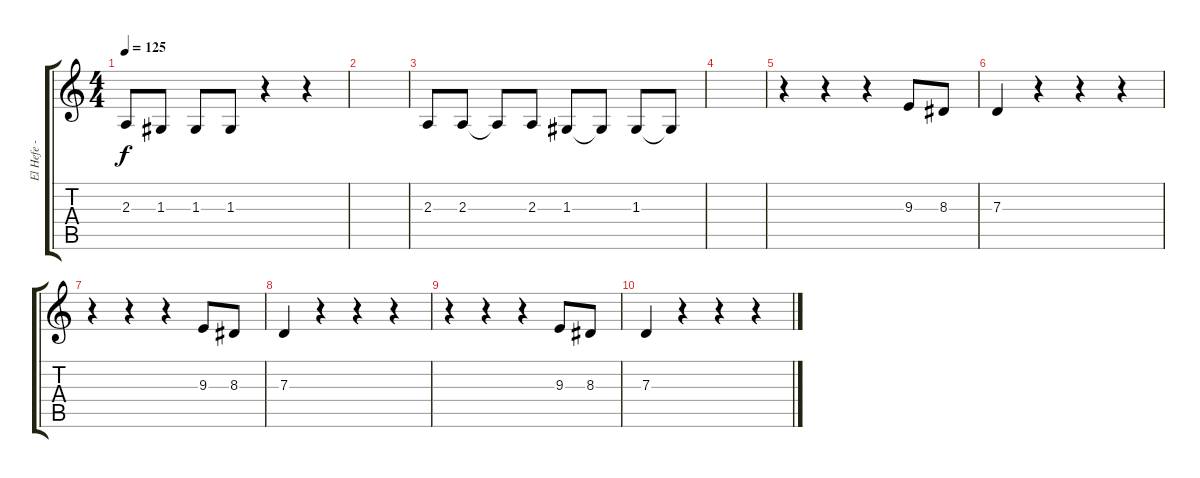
\track ("El Hefe - Voice" "El Hefe - ") {instrument altosax}
\staff {score tabs}
\tuning (E4 B3 G3 D3 A2 E2) {hide}
\ts (4 4)
\tempo 125
\clef g2
\ks c
2.3.8{dy f} 1.3.8 1.3.8 1.3.8 r.4 r.4 |
|
2.3.8 2.3.8 2.3{t}.8 2.3.8 1.3.8 1.3{t}.8 1.3.8 1.3{t}.8 |
|
r.4 r.4 r.4 9.3.8 8.3.8 |
7.3.4 r.4 r.4 r.4 |
r.4 r.4 r.4 9.3.8 8.3.8 |
7.3.4 r.4 r.4 r.4 |
r.4 r.4 r.4 9.3.8 8.3.8 |
7.3.4 r.4 r.4 r.4
